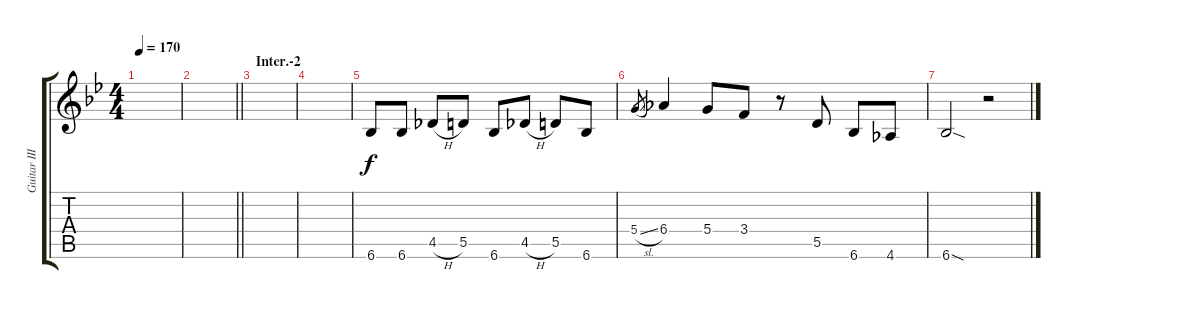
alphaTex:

\track ("Guitar III (Nakano Azusa)" "Guitar III") {instrument distortionguitar}
\staff {score tabs}
\tuning (E4 B3 G3 D3 A2 E2) {hide}
\ts (4 4)
\tempo 170
\clef g2
\ks bb
|
\barLineRight lightlight
|
\section ("" "Inter.-2")
|
|
6.6.8 6.6.8 4.5{h}.8 5.5.8 6.6.8 4.5{h}.8 5.5.8 6.6.8 |
5.4{sl}.8{gr} 6.4.4 5.4.8 3.4.8 r.8 5.5.8 6.6.8 4.6.8 |
6.6{sod}.2 r.2
